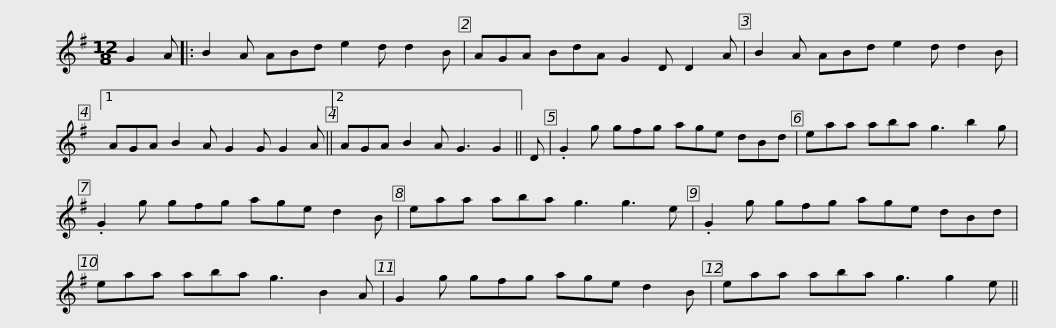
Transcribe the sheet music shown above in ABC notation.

X:1
L:1/8
M:12/8
I:linebreak $
K:G
V:1 treble
V:1
 G2 A |: B2 A ABd e2 d d2 B | AGA BdA G2 D D2 A | B2 A ABd e2 d d2 B |1$ AGA B2 A G2 G G2 A ||2 %5
 AGA B2 A G3 G2 || D | .G2 g gfg age dBd | eaa aba g3 b2 g |$ .G2 g gfg age d2 B | %10
 eaa aba g3 g3 e | .G2 g gfg age dBd |$ eaa aba g3 B2 A | G2 g gfg age d2 B | eaa aba g3 g2 e || %15
